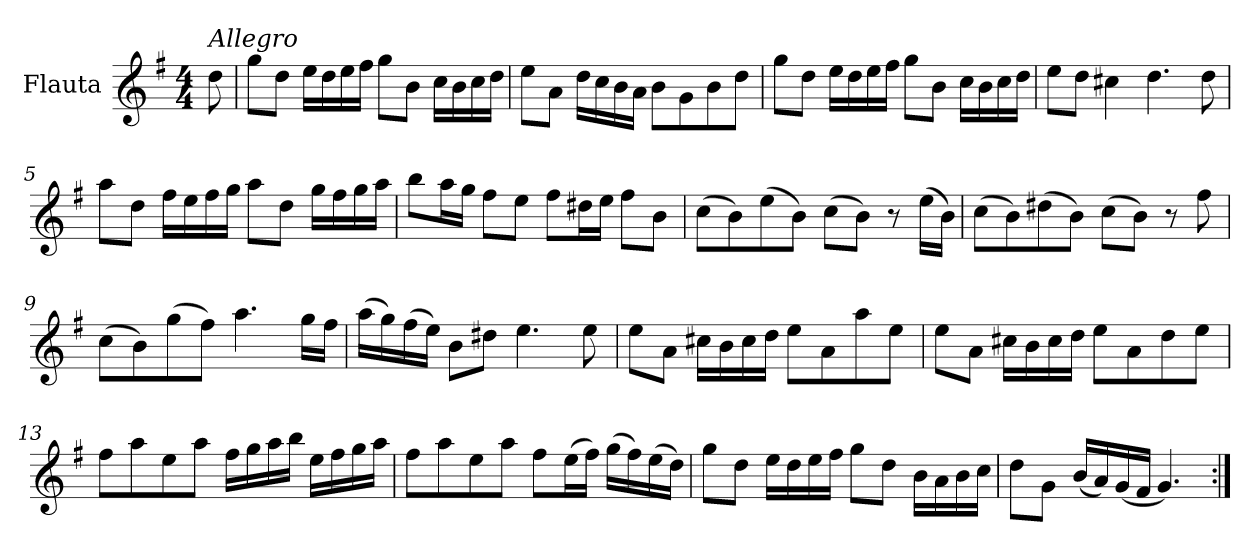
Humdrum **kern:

**kern
*part1
*staff1
*I"Flauta
*I'Fl.
*clefG2
*k[f#]
*M4/4
=
!LO:TX:a:i:t=Allegro
8dd\
=1
8gg\L
8dd\J
16ee\LL
16dd\
16ee\
16ff#\JJ
8gg\L
8b\J
16cc\LL
16b\
16cc\
16dd\JJ
=2
8ee\L
8a\J
16dd\LL
16cc\
16b\
16a\JJ
8b\L
8g\
8b\
8dd\J
=3
8gg\L
8dd\J
16ee\LL
16dd\
16ee\
16ff#\JJ
8gg\L
8b\J
16cc\LL
16b\
16cc\
16dd\JJ
!!LO:LB:g=z
=4
8ee\L
8dd\J
4cc#X\
4.dd\
8dd\
=5
8aa\L
8dd\J
16ff#\LL
16ee\
16ff#\
16gg\JJ
8aa\L
8dd\J
16gg\LL
16ff#\
16gg\
16aa\JJ
=6
8bb\L
16aa\L
16gg\JJ
8ff#\L
8ee\J
8ff#\L
16dd#X\L
16ee\JJ
8ff#\L
8b\J
!!LO:LB:g=z
=7
(>8cc\L
8b\)
(>8ee\
8b\J)
(>8cc\L
8b\J)
8r
(>16ee\LL
16b\JJ)
=8
(>8cc\L
8b\)
(>8dd#X\
8b\J)
(>8cc\L
8b\J)
8r
8ff#\
=9
(>8cc\L
8b\)
(>8gg\
8ff#\J)
4.aa\
16gg\LL
16ff#\JJ
=10
(>16aa\LL
16gg\)
(>16ff#\
16ee\JJ)
8b\L
8dd#X\J
4.ee\
8ee\
!!LO:LB:g=z
=11
8ee\L
8a\J
16cc#X\LL
16b\
16cc#\
16dd\JJ
8ee\L
8a\
8aa\
8ee\J
=12
8ee\L
8a\J
16cc#X\LL
16b\
16cc#\
16dd\JJ
8ee\L
8a\
8dd\
8ee\J
=13
8ff#\L
8aa\
8ee\
8aa\J
16ff#\LL
16gg\
16aa\
16bb\JJ
16ee\LL
16ff#\
16gg\
16aa\JJ
!!LO:LB:g=z
=14
8ff#\L
8aa\
8ee\
8aa\J
8ff#\L
(>16ee\L
16ff#\JJ)
(>16gg\LL
16ff#\)
(>16ee\
16dd\JJ)
=15
8gg\L
8dd\J
16ee\LL
16dd\
16ee\
16ff#\JJ
8gg\L
8dd\J
16b\LL
16a\
16b\
16cc\JJ
=16
8dd\L
8g\J
(<16b/LL
16a/)
(<16g/
16f#/JJ
4.g/)
=:|!
*-
